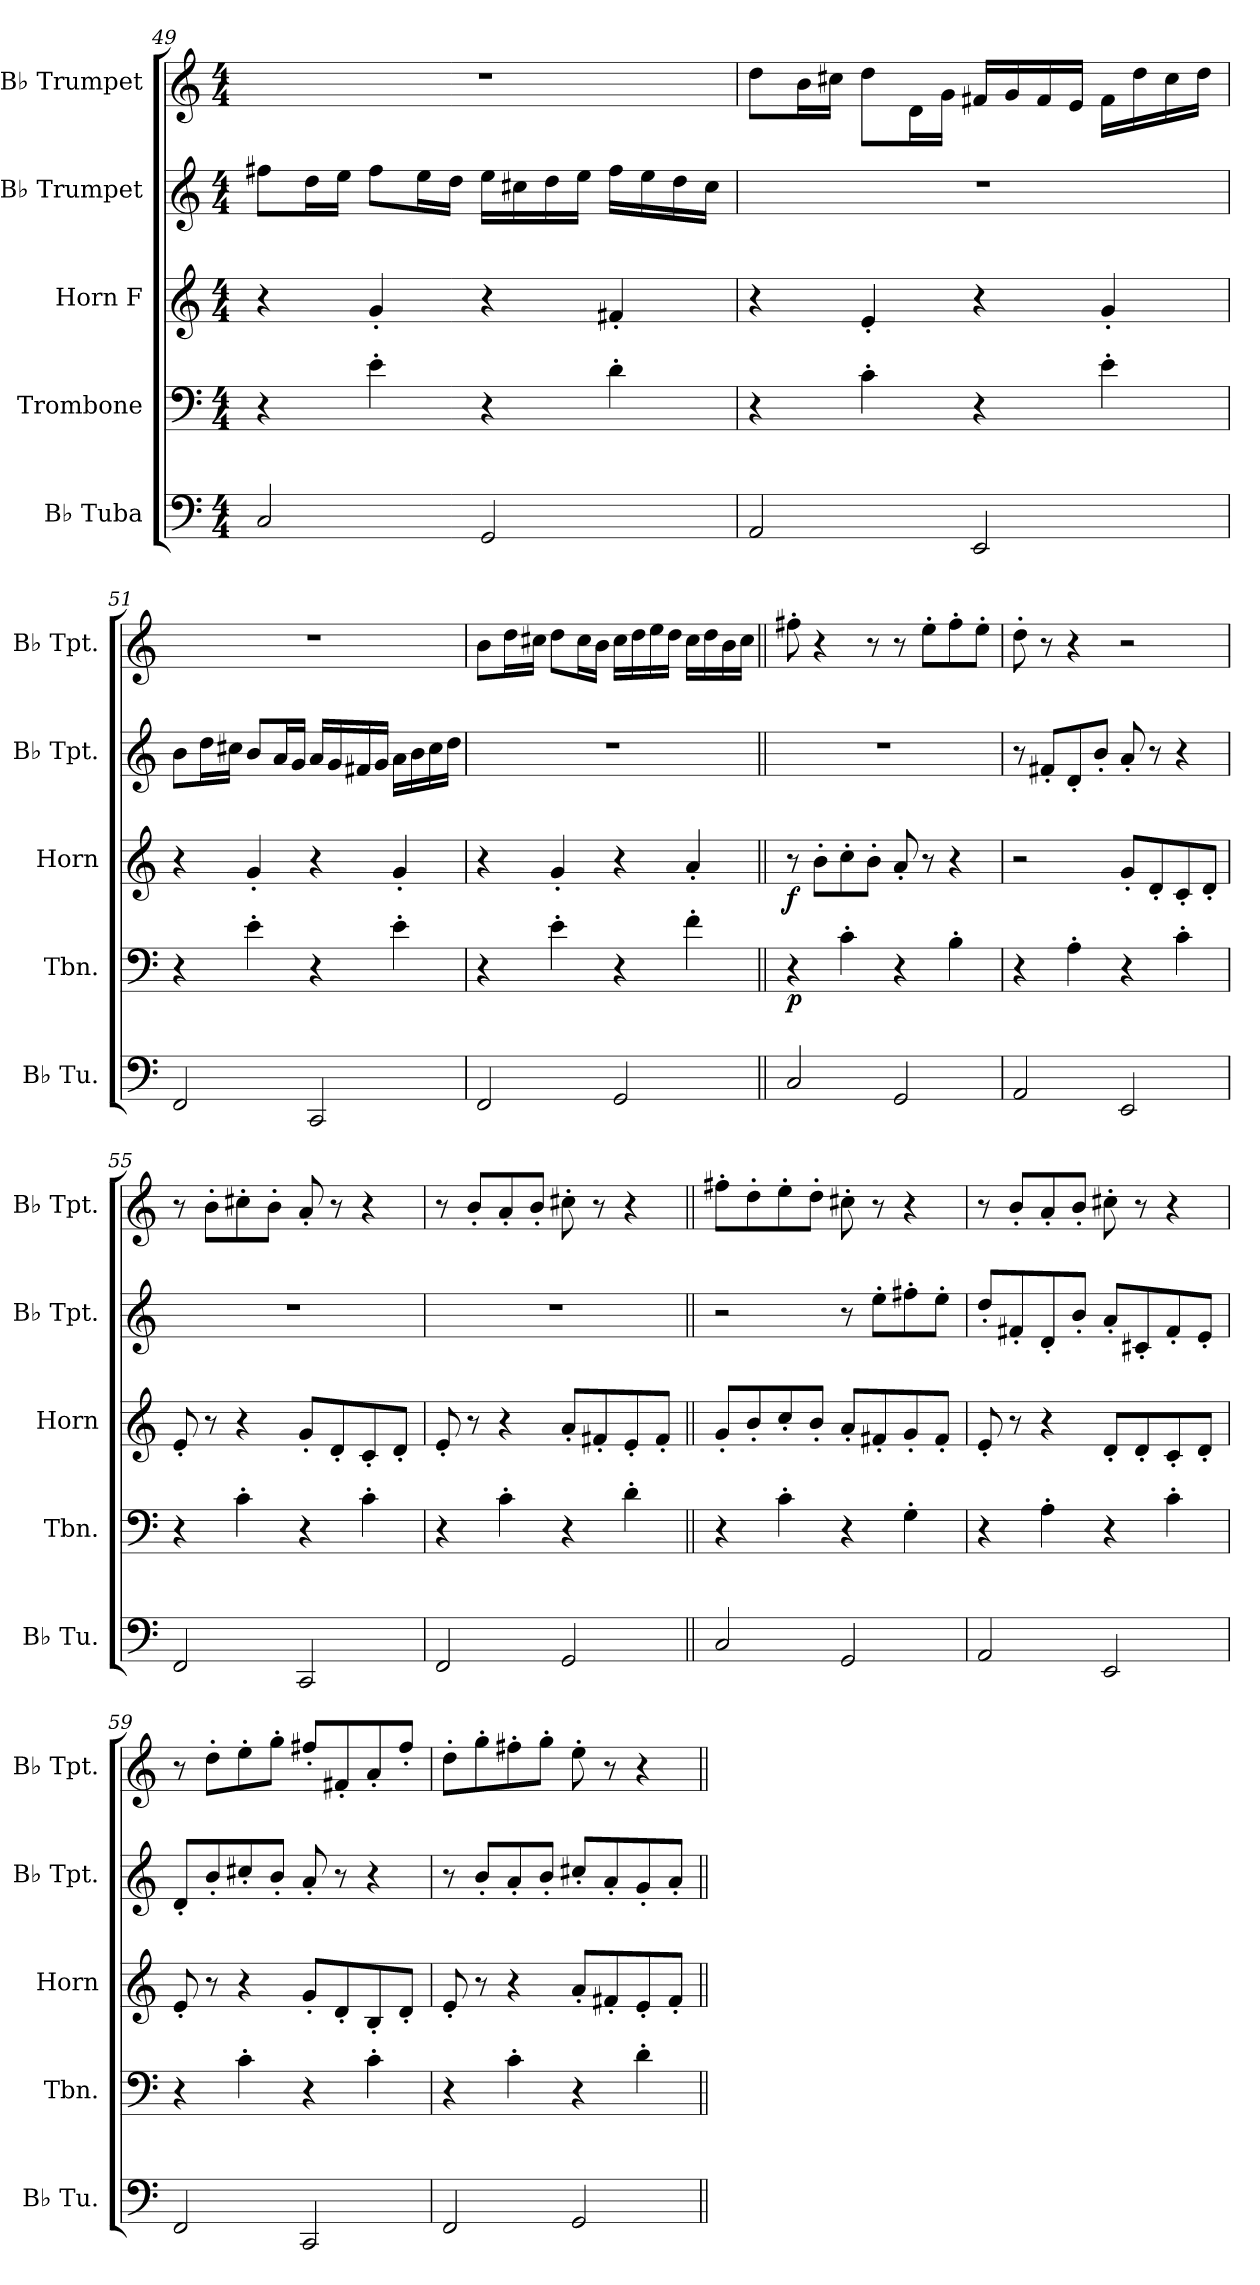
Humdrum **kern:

**kern	**kern	**dynam	**kern	**dynam	**kern	**kern
*part5	*part4	*part4	*part3	*part3	*part2	*part1
*staff5	*staff4	*staff4	*staff3	*staff3	*staff2	*staff1
*I"B♭ Tuba	*I"Trombone	*	*I"Horn F	*	*I"B♭ Trumpet	*I"B♭ Trumpet
*I'B♭ Tu.	*I'Tbn.	*	*I'Horn	*	*I'B♭ Tpt.	*I'B♭ Tpt.
!!LO:PB:g=z
*clefF4	*clefF4	*	*clefG2	*	*clefG2	*clefG2
*	*	*	*ITrd4c7	*	*ITrd1c2	*ITrd1c2
*k[]	*k[]	*	*k[b-]	*	*k[b-e-]	*k[b-e-]
*M4/4	*M4/4	*	*M4/4	*	*M4/4	*M4/4
=49	=49	=49	=49	=49	=49	=49
2C/	4r	.	4r	.	8een\L	1r
.	.	.	.	.	16cc\L	.
.	.	.	.	.	16dd\JJ	.
.	4e'\	.	4c'/	.	8ee\L	.
.	.	.	.	.	16dd\L	.
.	.	.	.	.	16cc\JJ	.
2GG/	4r	.	4r	.	16dd\LL	.
.	.	.	.	.	16bn\	.
.	.	.	.	.	16cc\	.
.	.	.	.	.	16dd\JJ	.
.	4d'\	.	4Bn'/	.	16ee\LL	.
.	.	.	.	.	16dd\	.
.	.	.	.	.	16cc\	.
.	.	.	.	.	16b\JJ	.
=50	=50	=50	=50	=50	=50	=50
2AA/	4r	.	4r	.	1r	8cc\L
.	.	.	.	.	.	16a\L
.	.	.	.	.	.	16bn\JJ
.	4c'\	.	4A'/	.	.	8cc\L
.	.	.	.	.	.	16c\L
.	.	.	.	.	.	16f\JJ
2EE/	4r	.	4r	.	.	16en/LL
.	.	.	.	.	.	16f/
.	.	.	.	.	.	16e/
.	.	.	.	.	.	16d/JJ
.	4e'\	.	4c'/	.	.	16e\LL
.	.	.	.	.	.	16cc\
.	.	.	.	.	.	16b\
.	.	.	.	.	.	16cc\JJ
!!LO:LB:g=z
=51	=51	=51	=51	=51	=51	=51
2FF/	4r	.	4r	.	8a\L	1r
.	.	.	.	.	16cc\L	.
.	.	.	.	.	16bn\JJ	.
.	4e'\	.	4c'/	.	8a/L	.
.	.	.	.	.	16g/L	.
.	.	.	.	.	16f/JJ	.
2CC/	4r	.	4r	.	16g/LL	.
.	.	.	.	.	16f/	.
.	.	.	.	.	16en/	.
.	.	.	.	.	16f/JJ	.
.	4e'\	.	4c'/	.	16g\LL	.
.	.	.	.	.	16a\	.
.	.	.	.	.	16b\	.
.	.	.	.	.	16cc\JJ	.
=52	=52	=52	=52	=52	=52	=52
2FF/	4r	.	4r	.	1r	8a\L
.	.	.	.	.	.	16cc\L
.	.	.	.	.	.	16bn\JJ
.	4e'\	.	4c'/	.	.	8cc\L
.	.	.	.	.	.	16b\L
.	.	.	.	.	.	16a\JJ
2GG/	4r	.	4r	.	.	16b\LL
.	.	.	.	.	.	16cc\
.	.	.	.	.	.	16dd\
.	.	.	.	.	.	16cc\JJ
.	4f'\	.	4d'/	.	.	16b\LL
.	.	.	.	.	.	16cc\
.	.	.	.	.	.	16a\
.	.	.	.	.	.	16b\JJ
=53||	=53||	=53||	=53||	=53||	=53||	=53||
!	!	!LO:DY:b	!	!LO:DY:b	!	!
2C/	4r	p	8r	f	1r	8een'\
.	.	.	8e'\L	.	.	4r
.	4c'\	.	8f'\	.	.	.
.	.	.	8e'\J	.	.	8r
2GG/	4r	.	8d'/	.	.	8r
.	.	.	8r	.	.	8dd'\L
.	4B'\	.	4r	.	.	8ee'\
.	.	.	.	.	.	8dd'\J
!!LO:PB:g=z
=54	=54	=54	=54	=54	=54	=54
2AA/	4r	.	2r	.	8r	8cc'\
.	.	.	.	.	8en'/L	8r
.	4A'\	.	.	.	8c'/	4r
.	.	.	.	.	8a'/J	.
2EE/	4r	.	8c'/L	.	8g'/	2r
.	.	.	8G'/	.	8r	.
.	4c'\	.	8F'/	.	4r	.
.	.	.	8G'/J	.	.	.
=55	=55	=55	=55	=55	=55	=55
2FF/	4r	.	8A'/	.	1r	8r
.	.	.	8r	.	.	8a'\L
.	4c'\	.	4r	.	.	8bn'\
.	.	.	.	.	.	8a'\J
2CC/	4r	.	8c'/L	.	.	8g'/
.	.	.	8G'/	.	.	8r
.	4c'\	.	8F'/	.	.	4r
.	.	.	8G'/J	.	.	.
=56	=56	=56	=56	=56	=56	=56
2FF/	4r	.	8A'/	.	1r	8r
.	.	.	8r	.	.	8a'/L
.	4c'\	.	4r	.	.	8g'/
.	.	.	.	.	.	8a'/J
2GG/	4r	.	8d'/L	.	.	8bn'\
.	.	.	8Bn'/	.	.	8r
.	4d'\	.	8A'/	.	.	4r
.	.	.	8B'/J	.	.	.
=57||	=57||	=57||	=57||	=57||	=57||	=57||
2C/	4r	.	8c'/L	.	2r	8een'\L
.	.	.	8e'/	.	.	8cc'\
.	4c'\	.	8f'/	.	.	8dd'\
.	.	.	8e'/J	.	.	8cc'\J
2GG/	4r	.	8d'/L	.	8r	8bn'\
.	.	.	8Bn'/	.	8dd'\L	8r
.	4G'\	.	8c'/	.	8een'\	4r
.	.	.	8B'/J	.	8dd'\J	.
!!LO:LB:g=z
=58	=58	=58	=58	=58	=58	=58
2AA/	4r	.	8A'/	.	8cc'/L	8r
.	.	.	8r	.	8en'/	8a'/L
.	4A'\	.	4r	.	8c'/	8g'/
.	.	.	.	.	8a'/J	8a'/J
2EE/	4r	.	8G'/L	.	8g'/L	8bn'\
.	.	.	8G'/	.	8Bn'/	8r
.	4c'\	.	8F'/	.	8e'/	4r
.	.	.	8G'/J	.	8d'/J	.
=59	=59	=59	=59	=59	=59	=59
2FF/	4r	.	8A'/	.	8c'/L	8r
.	.	.	8r	.	8a'/	8cc'\L
.	4c'\	.	4r	.	8bn'/	8dd'\
.	.	.	.	.	8a'/J	8ff'\J
2CC/	4r	.	8c'/L	.	8g'/	8een'/L
.	.	.	8G'/	.	8r	8en'/
.	4c'\	.	8E'/	.	4r	8g'/
.	.	.	8G'/J	.	.	8ee'/J
=60	=60	=60	=60	=60	=60	=60
2FF/	4r	.	8A'/	.	8r	8cc'\L
.	.	.	8r	.	8a'/L	8ff'\
.	4c'\	.	4r	.	8g'/	8een'\
.	.	.	.	.	8a'/J	8ff'\J
2GG/	4r	.	8d'/L	.	8bn'/L	8dd'\
.	.	.	8Bn'/	.	8g'/	8r
.	4d'\	.	8A'/	.	8f'/	4r
.	.	.	8B'/J	.	8g'/J	.
=||	=||	=||	=||	=||	=||	=||
*-	*-	*-	*-	*-	*-	*-
